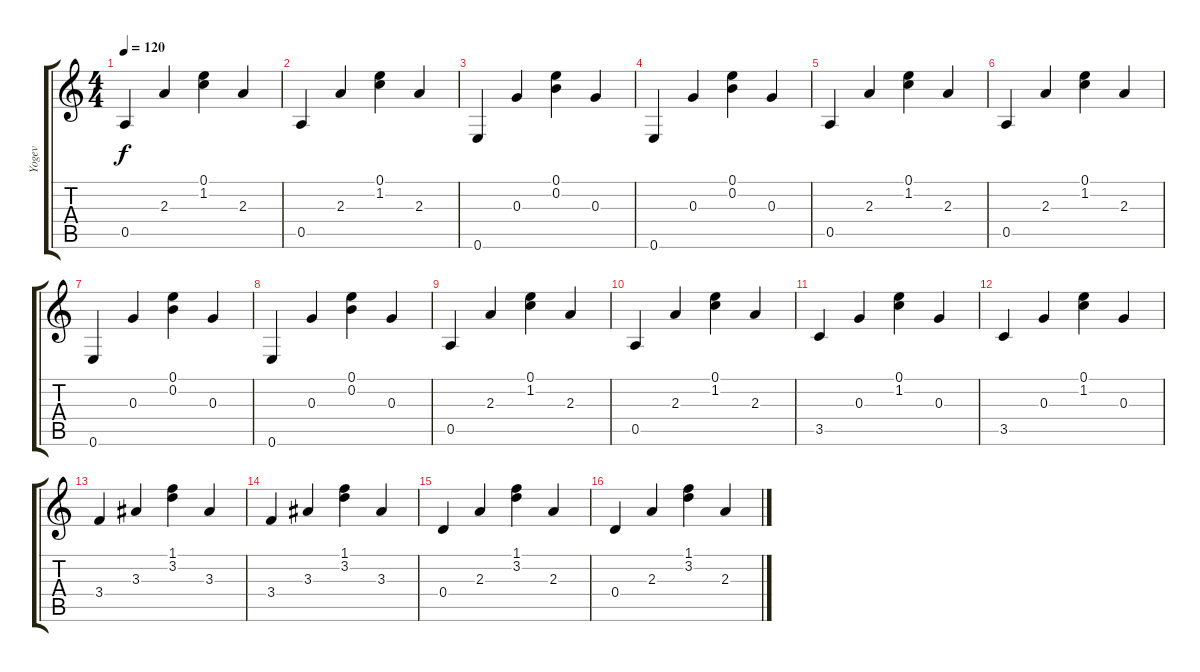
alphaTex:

\track ("Yogev" "Yogev") {instrument electricguitarjazz}
\staff {score tabs}
\tuning (E4 B3 G3 D3 A2 E2) {hide}
\ts (4 4)
\tempo 120
\tempo 170
\tempo 120
\clef g2
\ks c
0.5.4{dy f instrument electricguitarjazz} 2.3.4 (0.1 1.2).4 2.3.4 |
0.5.4 2.3.4 (0.1 1.2).4 2.3.4 |
0.6.4 0.3.4 (0.1 0.2).4 0.3.4 |
0.6.4 0.3.4 (0.1 0.2).4 0.3.4 |
0.5.4 2.3.4 (0.1 1.2).4 2.3.4 |
0.5.4 2.3.4 (0.1 1.2).4 2.3.4 |
0.6.4 0.3.4 (0.1 0.2).4 0.3.4 |
0.6.4 0.3.4 (0.1 0.2).4 0.3.4 |
0.5.4 2.3.4 (0.1 1.2).4 2.3.4 |
0.5.4 2.3.4 (0.1 1.2).4 2.3.4 |
3.5.4 0.3.4 (0.1 1.2).4 0.3.4 |
3.5.4 0.3.4 (0.1 1.2).4 0.3.4 |
3.4.4 3.3.4 (1.1 3.2).4 3.3.4 |
3.4.4 3.3.4 (1.1 3.2).4 3.3.4 |
0.4.4 2.3.4 (1.1 3.2).4 2.3.4 |
0.4.4 2.3.4 (1.1 3.2).4 2.3.4
